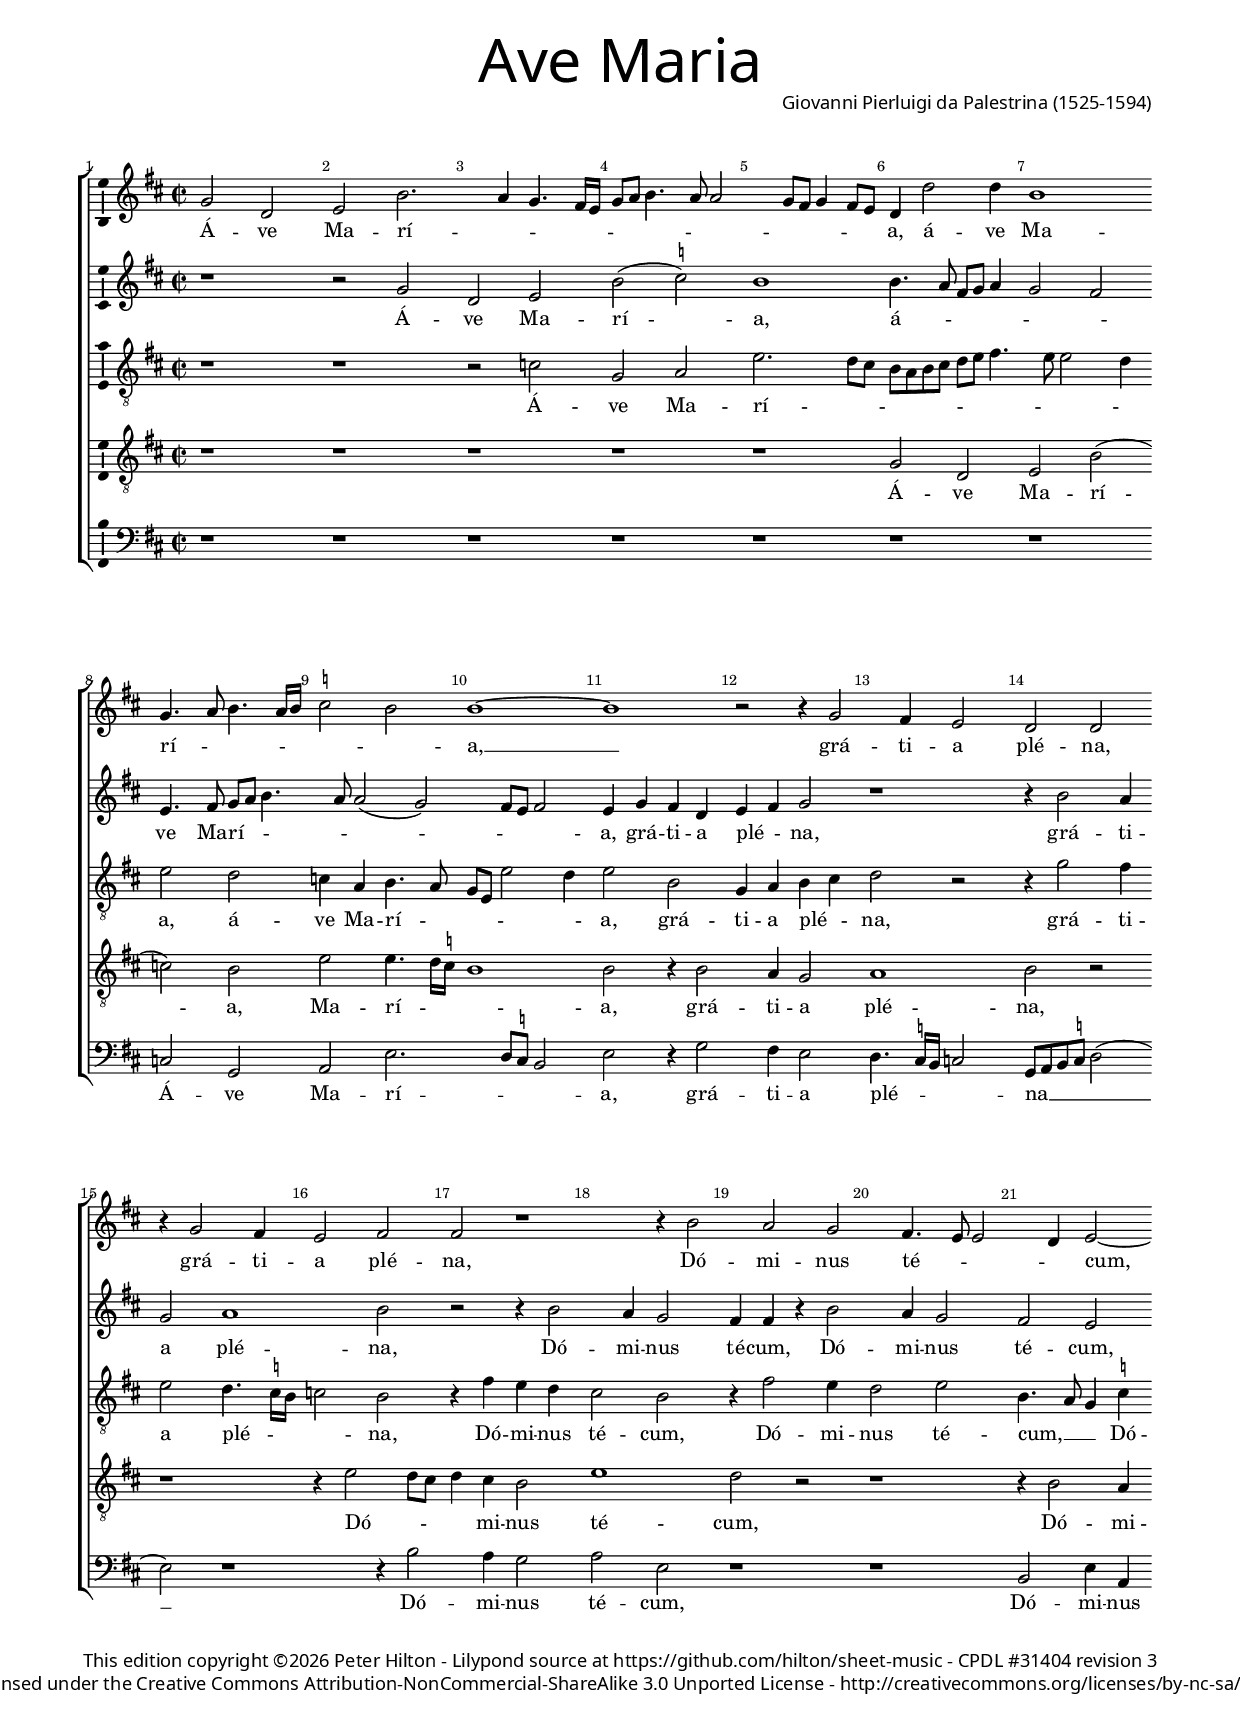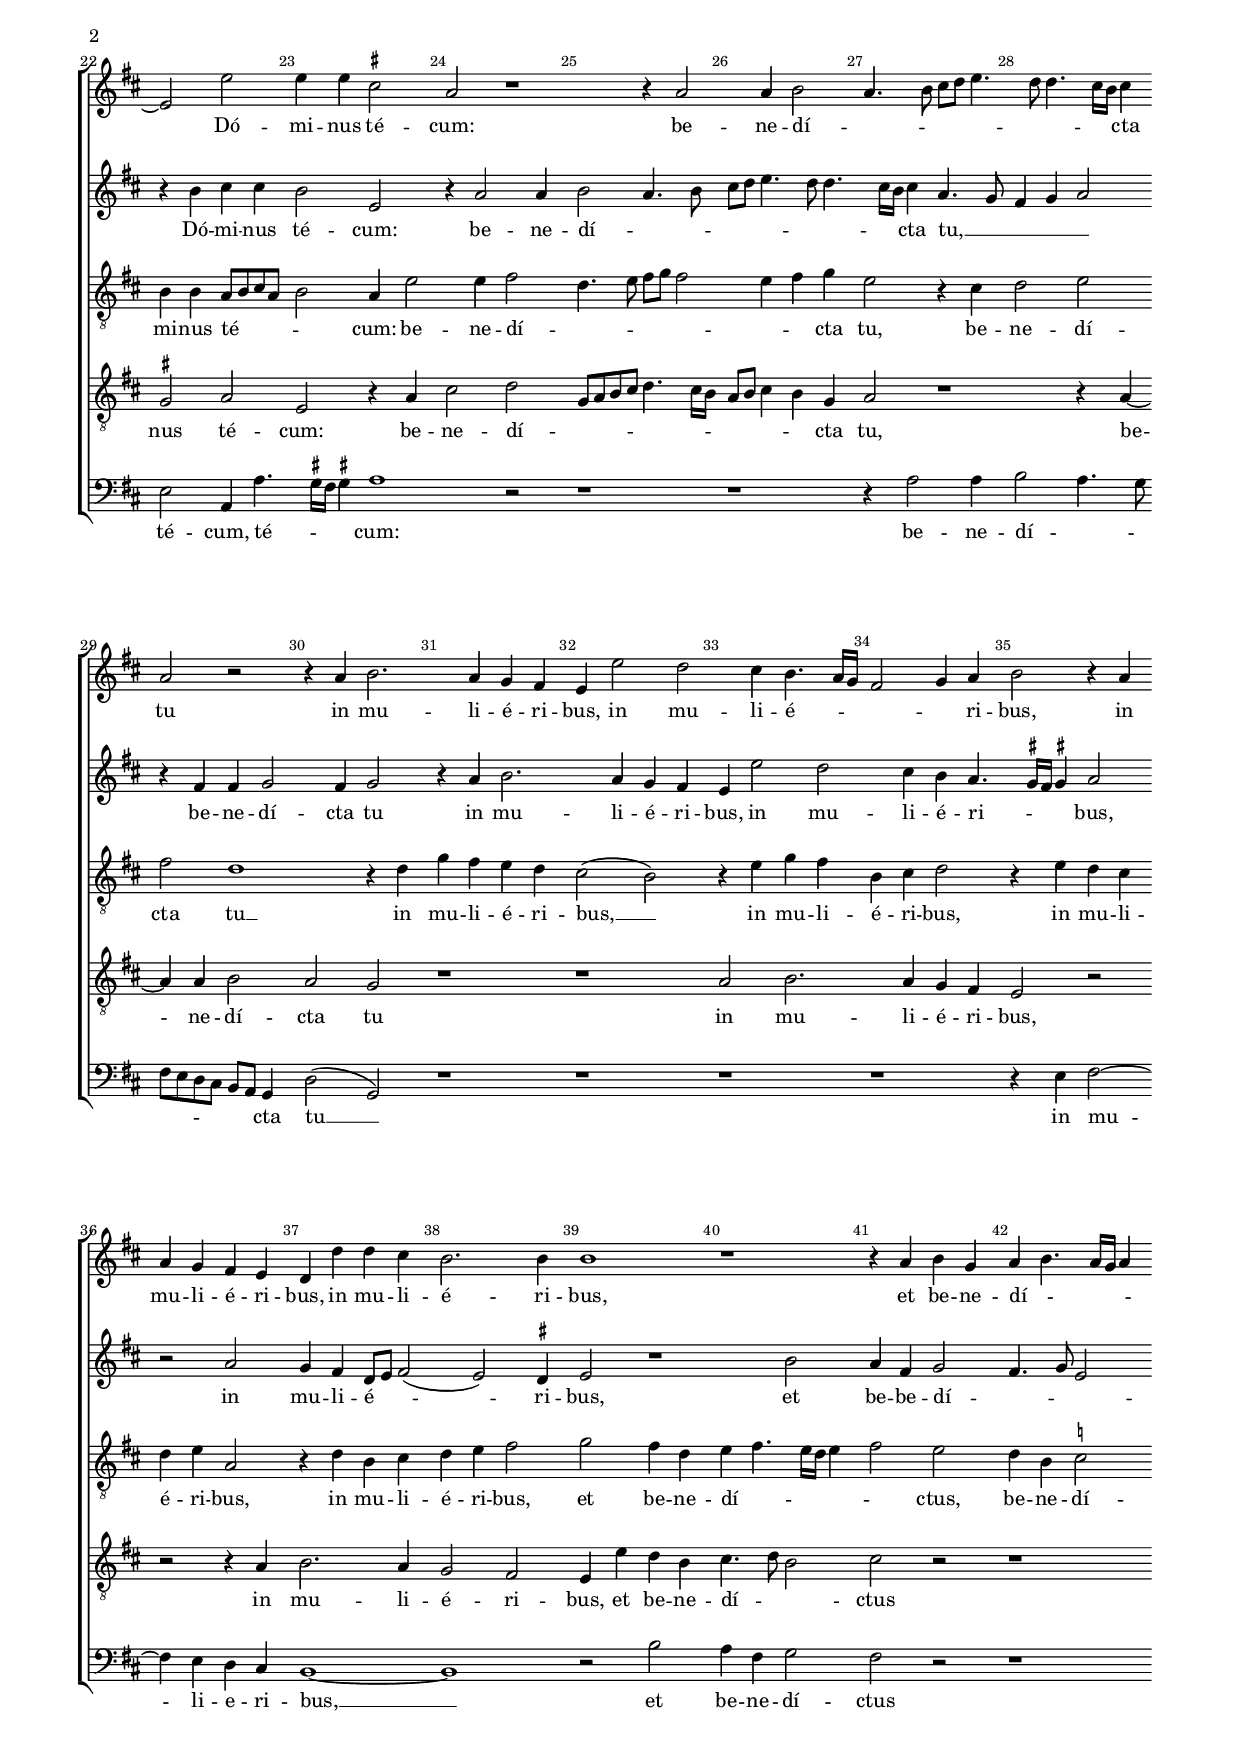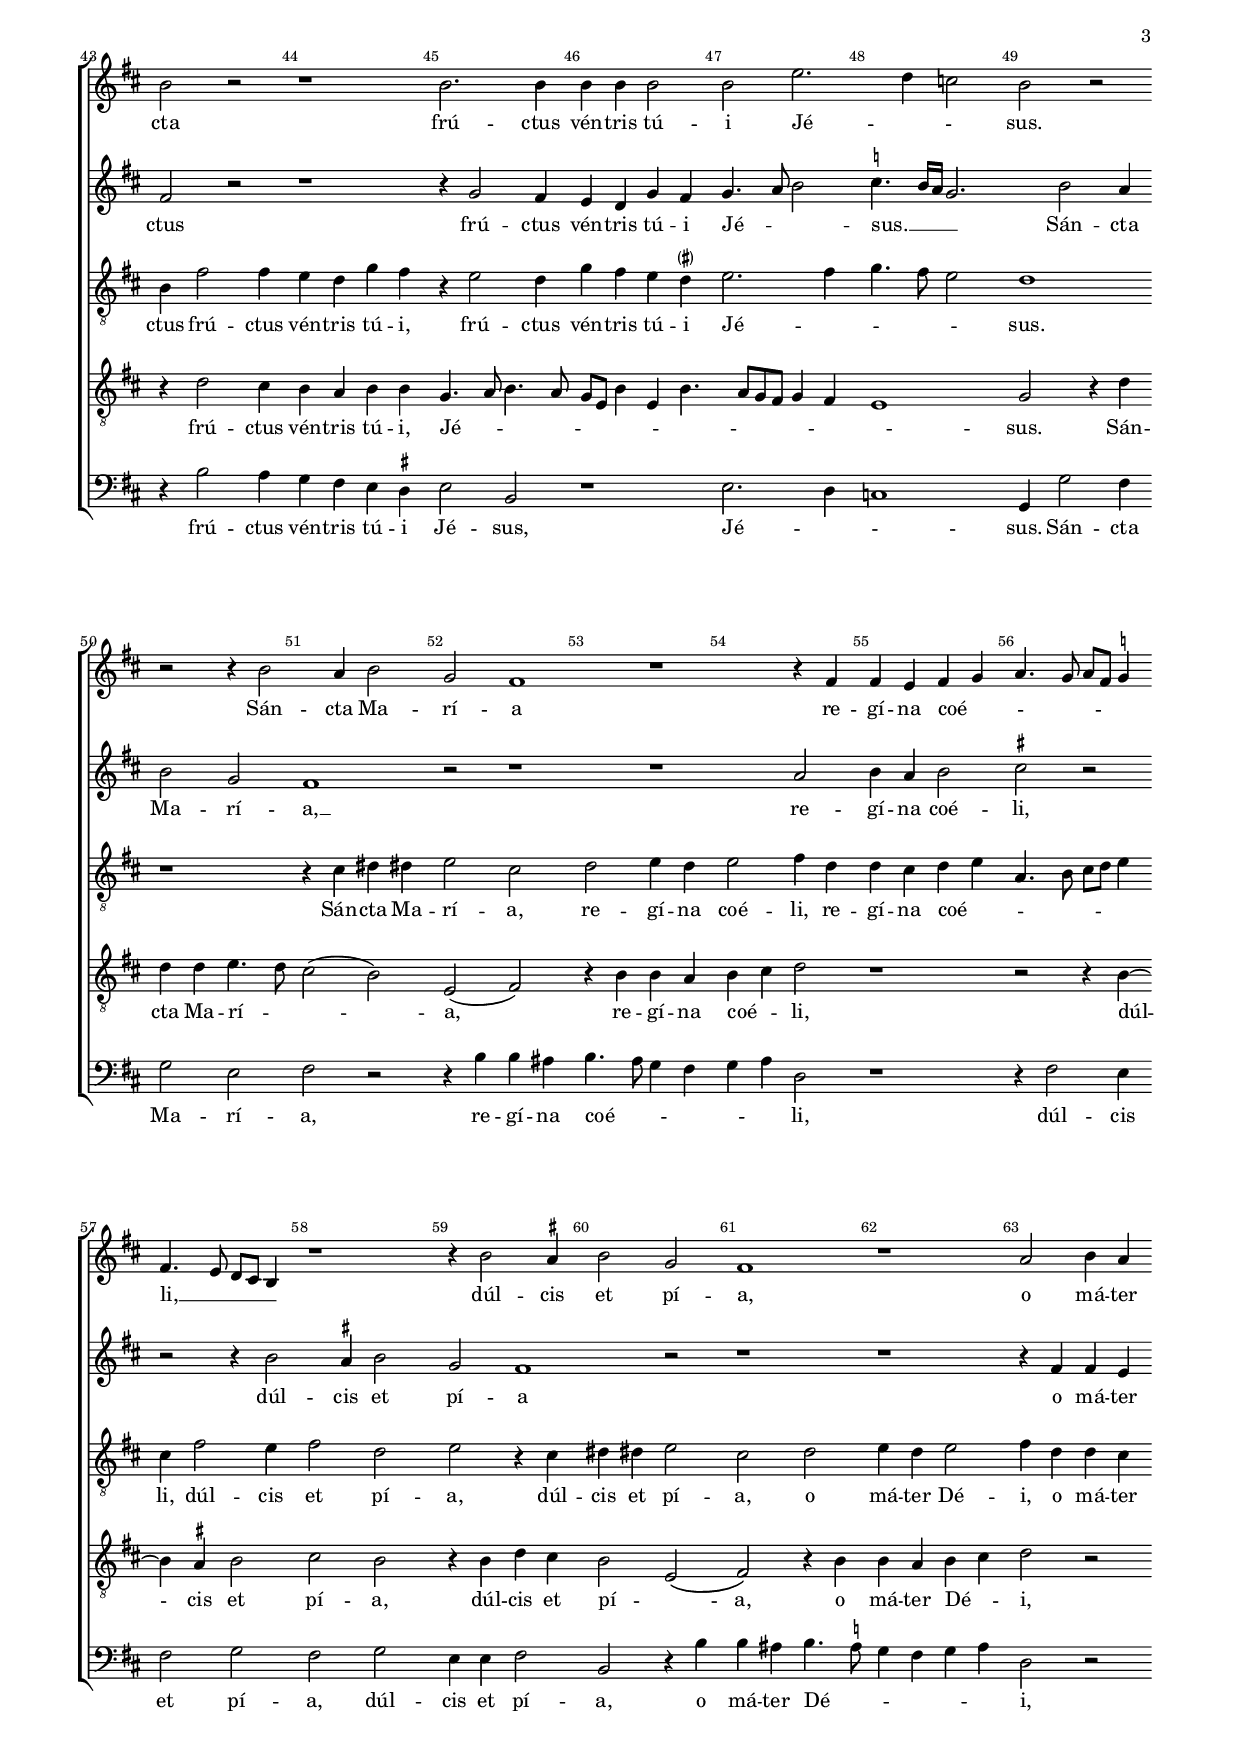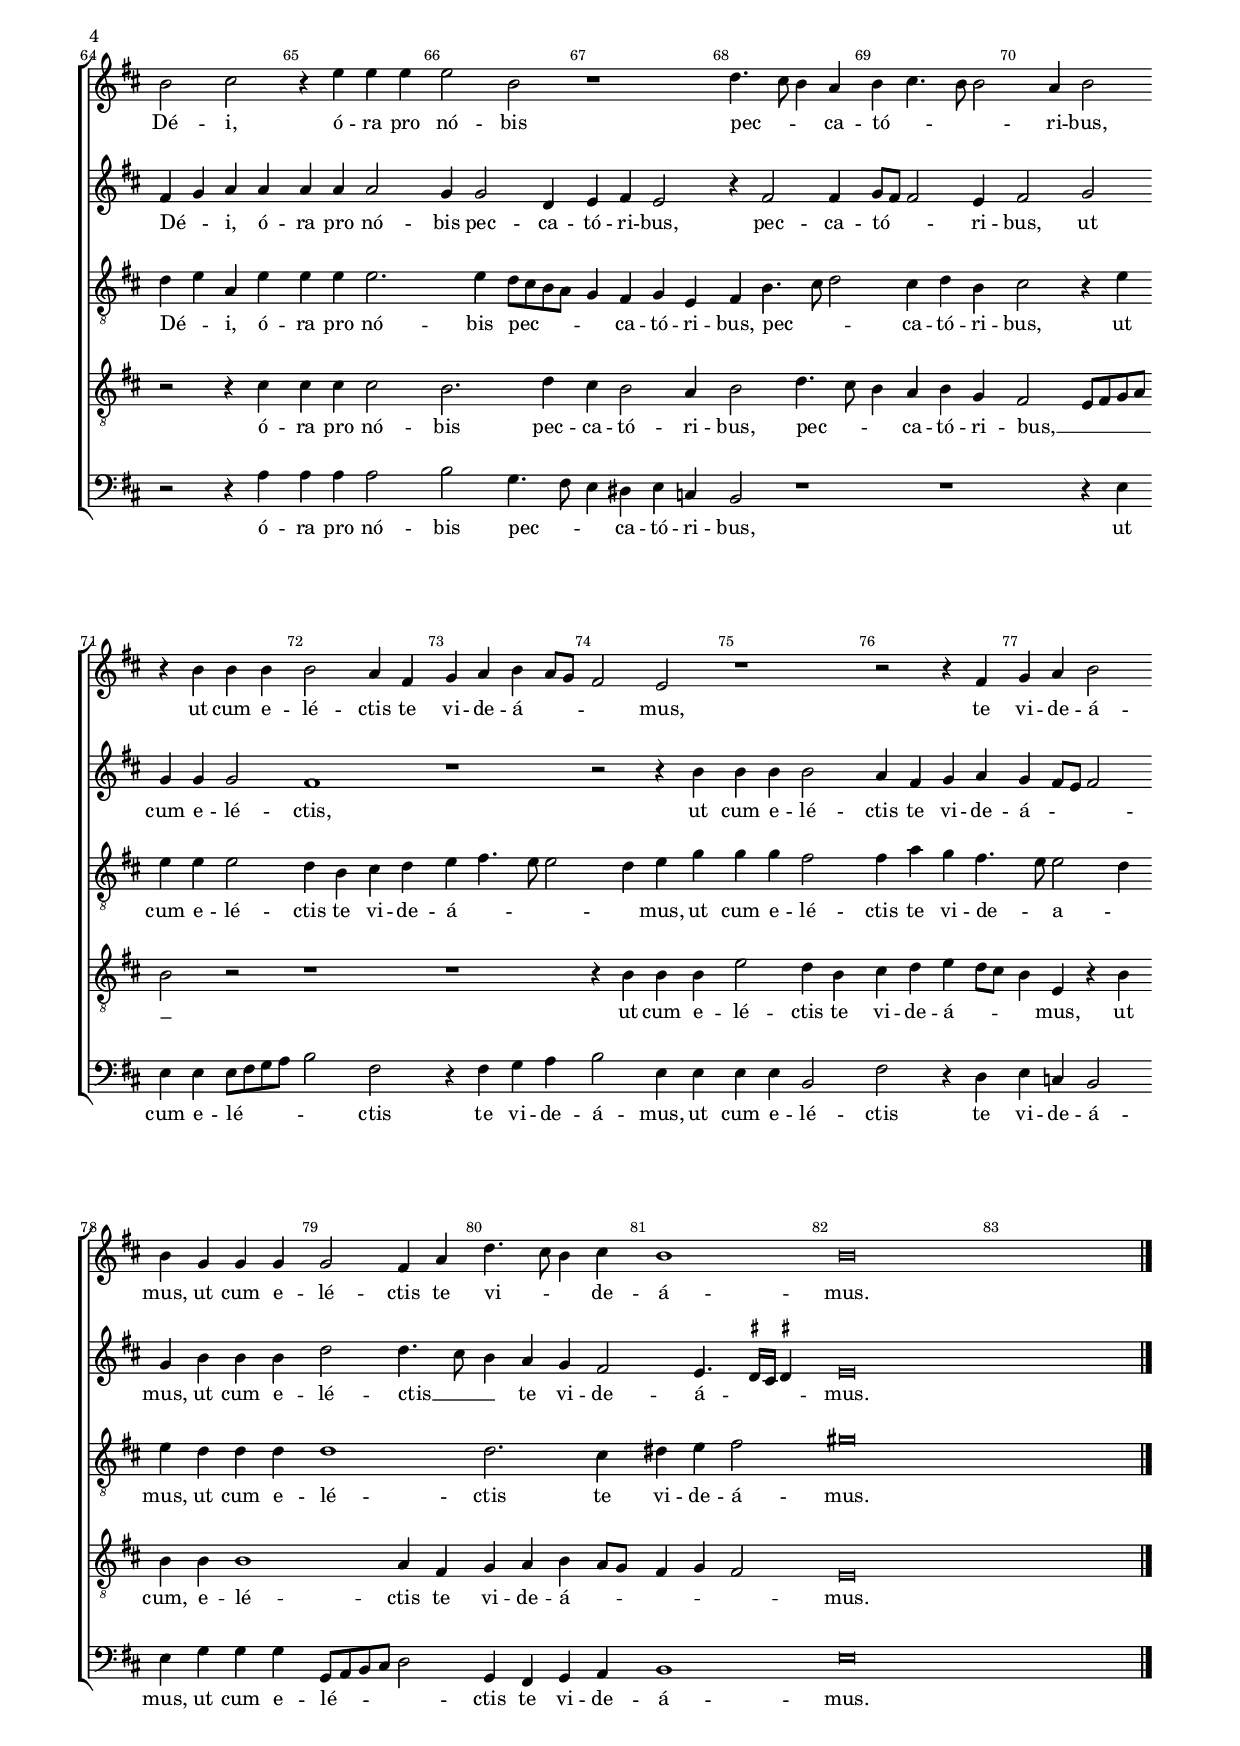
% CPDL #31404
% Copyright ©2014 Peter Hilton - https://github.com/hilton

\version "2.18.0"
revision = "3"
\pointAndClickOff

#(set-global-staff-size 15) 

\paper {
	#(define fonts (make-pango-font-tree "Century Schoolbook L" "Source Sans Pro" "Luxi Mono" (/ 16 20)))
	annotate-spacing = ##f
	two-sided = ##t
	inner-margin = 15\mm
	outer-margin = 15\mm
	top-markup-spacing = #'( (basic-distance . 4) )
	markup-system-spacing = #'( (padding . 6) )
	system-system-spacing = #'( (padding . 1) (basic-distance . 20) (stretchability . 100) )
	indent = 0
	ragged-last-bottom = ##t
} 

year = #(strftime "©%Y" (localtime (current-time)))

\header {
	title = \markup \medium \fontsize #7 \override #'(font-name . "Source Sans Pro Light") {
		"Ave Maria"
	}
	composer = \markup \sans \column \right-align { "Giovanni Pierluigi da Palestrina (1525-1594)" }
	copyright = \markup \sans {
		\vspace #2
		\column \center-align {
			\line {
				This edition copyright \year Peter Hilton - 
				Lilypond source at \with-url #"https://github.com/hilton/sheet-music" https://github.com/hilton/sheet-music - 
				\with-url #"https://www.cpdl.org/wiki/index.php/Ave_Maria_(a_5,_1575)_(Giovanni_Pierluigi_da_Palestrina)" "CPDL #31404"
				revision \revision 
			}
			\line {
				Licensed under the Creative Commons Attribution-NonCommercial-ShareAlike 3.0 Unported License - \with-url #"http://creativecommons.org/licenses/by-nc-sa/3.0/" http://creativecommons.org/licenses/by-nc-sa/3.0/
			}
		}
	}
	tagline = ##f
}

\layout {
	indent = #0
  	ragged-right = ##f
  	ragged-last = ##f
  	ragged-last = ##f
	\context {
		\Score
		\override BarNumber #'self-alignment-X = #CENTER
		\override BarNumber #'break-visibility = #'#(#f #t #t)
		\override BarLine #'transparent = ##t
		\remove "Metronome_mark_engraver"
		\override VerticalAxisGroup #'staff-staff-spacing = #'((basic-distance . 10) (stretchability . 100))
	}
	\context { 
		\StaffGroup
		\remove "Span_bar_engraver"	
	}
	\context { 
		\Voice 
		\override NoteHead #'style = #'baroque
		\consists "Horizontal_bracket_engraver"
		\consists "Ambitus_engraver"
	}
}

global= { 
	\key f \major
	\time 2/2
	\tempo 4 = 100
%	\override Score.LyricText #'font-size = #-1
	\set Staff.midiInstrument = "Harpsichord"
	#(set-accidental-style 'forget)
}

showBarLine = { \once \override Score.BarLine #'transparent = ##f }
ficta = { \once \set suggestAccidentals = ##t }
fictaParenthesized = { \ficta \override AccidentalSuggestion #'parenthesized = ##t }

cantus = \new Voice {
	\relative c'' {
		bes2 f g d'2. c4 bes4. a16 g bes8 c d4. c8 c2 bes8 a bes4 a8 g 
		f4 f'2 f4 d1 \bar "" \break bes4. c8 d4. c16 d \ficta es2 d d1 ~ d
		r2 r4 bes2 a4 g2 f f \bar "" \break r4 bes2 a4 g2 a a r1 
		r4 d2 c bes a4. g8 g2 f4 g2 ~ \bar "" \break g g' g4 g \ficta e!2 
		c r1 r4 c2 c4 d2 c4. d8 e f g4. f8 f4. e16 d e4 \bar "" \break c2 r
		r4 c d2. c4 bes a g g'2 f e4 d4. c16 bes a2 bes4 c d2 r4 c4
		\bar "" \break c bes a g f f' f e d2. d4 d1 r r4 c d bes
		c d4. c16 bes c4 \bar "" \break d2 r2 r1 d2. d4 d d d2 d g2. 
		f4 es2 d r2 \bar "" \break r r4 d2 c4 d2 bes a1 r1
		r4 a a g a bes c4. bes8 c a \ficta bes!4 \bar "" \break a4. g8 f e d4 r1 r4 d'2 
			\ficta cis4
		d2 bes a1 r c2 d4 c \bar "" \break d2 e r4 g g g g2 d r1 f4. e8 d4 c d e4. d8 d2 c4 d2 \bar "" \break r4 d d d
		d2 c4 a bes c d c8 bes a2 g r1 r2 r4 a bes c d2
		\bar "" \break d4 bes bes bes bes2 a4 c f4. e8 d4 e d1 d\breve \showBarLine \bar "|."
	}
	\addlyrics {
		Á -- ve Ma -- rí -- _ _ _ _ _ _ _ _ _ _ _ _ _ _ 
		a, á -- ve Ma -- rí -- _ _ _ _ _ _ a, __
		grá -- ti -- a plé -- na, grá -- ti -- a plé -- na,
		Dó -- mi -- nus té -- _ _ _ cum, Dó -- mi -- nus té -- 
		cum: be -- ne -- dí -- _ _ _ _ _ _ _ _ _ cta tu
		in mu -- li -- é -- ri -- bus, in mu -- li -- é -- _ _ _ _ ri -- bus, in
		mu -- li -- é -- ri -- bus, in mu -- li -- é -- ri -- bus, et be -- ne -- 
		dí -- _ _ _ _ cta frú -- ctus vén -- tris tú -- i Jé -- _ _ sus. Sán -- cta Ma -- rí -- a
		re -- gí -- na coé -- _ _ _ _ _ _ li, __ _ _ _ _ dúl -- cis
		et pí -- a, o má -- ter Dé -- i, ó -- ra pro
		nó -- bis pec -- _ _ ca -- tó -- _ _ _ ri -- bus, ut cum e -- 
		lé -- ctis te vi -- de -- á -- _ _ _ mus, te vi -- de -- á -- 
		mus, ut cum e -- lé -- ctis te vi -- _ _ de -- á -- mus.
	}
}

quintus = \new Voice {
	\relative c'' {
		r1 r2 bes f g d'( \ficta es) d1
		d4. c8 a bes c4 bes2 a g4. a8 bes c d4. c8 c2( bes) a8 g a2 g4 bes a f
		g a bes2 r1 r4 d2 c4 bes2 c1 d2 r2 r4 d2 
		c4 bes2 a4 a r d2 c4 bes2 a g r4 d' e e d2 g, 
		r4 c2 c4 d2 c4. d8 e f g4. f8 f4. e16 d e4 c4. bes8 a4 bes c2 r4 a a bes2
		a4 bes2 r4 c d2. c4 bes a g g'2 f e4 d c4. \ficta b16 a 
			\ficta b4 c2
		r2 c bes4 a f8 g a2( g) \ficta fis4 g2 r1 d'2 c4 a bes2
		a4. bes8 g2 a r2 r1 r4 bes2 a4 g f bes a bes4. c8 d2
		\ficta es4. d16 c bes2. d2 c4 d2 bes a1 r2 r1 
		r c2 d4 c d2 \ficta e! r2 r r4 d2 \ficta cis4 d2 bes a1
		r2 r1 r r4 a a g a bes c c c c c2
		bes4 bes2 f4 g a g2 r4 a2 a4 bes8 a a2 g4 a2 bes bes4 bes bes2
		a1 r1 r2 r4 d d d d2 c4 a bes c bes a8 g a2
		bes4 d d d f2 f4. e8 d4 c bes a2 g4. \set suggestAccidentals = ##t fis16 e fis4 g\breve
		
	}
	\addlyrics {
		Á -- ve Ma -- rí -- a,
		á -- _ _ _ _ _ _ ve Ma -- rí -- _ _ _ _ _ _ _ a, grá -- ti -- a
	        plé -- _ na, grá -- ti -- a plé -- na, Dó -- 
		mi -- nus té -- cum, Dó -- mi -- nus té -- cum, Dó -- mi -- nus té -- cum:
		be -- ne -- dí -- _ _ _ _ _ _ _ _ _ cta tu, __ _ _ _ _ be -- ne -- dí -- 
		cta tu in mu -- li -- é -- ri -- bus, in mu -- li -- é -- ri -- _ _ _ bus,
		in mu -- li -- é -- _ _ ri -- bus, et be -- be -- dí -- _ _ _
		ctus frú -- ctus vén -- tris tú -- i Jé -- _ _
		sus. __ _ _ _ Sán -- cta Ma -- rí -- a, __
		re -- gí -- na coé -- li, dúl -- cis et pí -- a
		o má -- ter Dé -- _ i, ó -- ra pro nó -- 
		bis pec -- ca -- tó -- ri -- bus, pec -- ca -- tó -- _ _ ri -- bus, ut cum e -- lé -- 
		ctis, ut cum e -- lé -- ctis te vi -- de -- á -- _ _ _
		mus, ut cum e -- lé -- ctis __ _ _ te vi -- de -- á -- _ _ _ mus.
	}
}

altus = \new Voice {
	\relative c' {
		\clef "treble_8"
		r1 r r2 es bes c g'2. f8 e
		d c d e f g a4. g8 g2 f4 g2 f es4 c d4. c8 bes g g'2 f4 g2 d
		bes4 c d e f2 r r4 bes2 a4 g2 f4. \ficta es16 d es2 d r4 a'4 g f 
		e2 d r4 a'2 g4 f2 g d4. c8 bes4 \ficta es d d c8 d e c d2 c4 g'2
		g4 a2 f4. g8 a bes a2 g4 a bes g2 r4 e f2 g a f1 
		r4 f bes a g f e2( d) r4 g bes a d, e f2 r4 g f e
		f g c,2 r4 f d e f g a2 bes a4 f g a4. g16 f g4 a2 g
		f4 d \ficta es2 d4 a'2 a4 g f bes a r g2 f4 bes a g \fictaParenthesized fis? g2. a4
		bes4. a8 g2 f1 r r4 e fis fis g2 e f g4 f
		g2 a4 f f e f g c,4. d8 e f g4 e a2 g4 a2 f g r4 e
		fis fis g2 e f g4 f g2 a4 f f e f g c, g' g g g2.
		g4 f8 e d c bes4 a bes g a d4. e8 f2 e4 f d e2 r4 g4 g g g2
		f4 d e f g a4. g8 g2 f4 g bes bes bes a2 a4 c bes a4. g8 g2 f4
		g f f f f1 f2. e4 fis g a2 b\breve
		
	}
	\addlyrics {
		Á -- ve Ma -- rí -- _ _
		_ _ _ _ _ _ _ _ _ _ a, á -- ve Ma -- rí -- _ _ _ _ _ a, grá -- 
		ti -- a plé -- _ na, grá -- ti -- a plé -- _ _ _ na, Dó -- mi -- nus
		té -- cum, Dó -- mi -- nus té -- cum, __ _ _ Dó -- mi -- nus té -- _ _ _ _ cum: be -- 
		ne -- dí -- _ _ _ _ _ _ _ cta tu, be -- ne -- dí -- cta tu __
		in mu -- li -- é -- ri -- bus, __ in mu -- li -- é -- ri -- bus, in mu -- li -- 
		é -- ri -- bus, in mu -- li -- é -- ri -- bus, et be -- ne -- dí -- _ _ _ _ _ ctus,
		be -- ne -- dí -- ctus frú -- ctus vén -- tris tú -- i, frú -- ctus vén -- tris tú -- i Jé -- _
		_ _ _ sus. Sán -- cta Ma -- rí -- a, re -- gí -- na
		coé -- li, re -- gí -- na coé -- _ _ _ _ _ _ li, dúl -- cis et pí -- a, dúl -- 
		cis et pí -- a, o má -- ter Dé -- i, o má -- ter Dé -- _ i, ó -- ra pro nó -- 
		bis pec -- _ _ _ _ ca -- tó -- ri -- bus, pec -- _ _ ca -- tó -- ri -- bus, ut cum e -- lé -- 
		ctis te vi -- de -- á -- _ _ _ _ mus, ut cum e -- lé -- ctis te vi -- de -- _ a -- _
		mus, ut cum e -- lé -- ctis te vi -- de -- á -- mus.		
	}
}

tenor = \new Voice {
	\relative c' {
		\clef "treble_8"
		r1 r r r r
		bes2 f g d'( es) d g g4. f16 \ficta es d1 d2 r4 d2
		c4 bes2 c1 d2 r2 r1 r4 g2 f8 e f4 e d2 
		g1 f2 r2 r1 r4 d2 c4 \ficta b!2 c g r4 c
		e2 f bes,8 c d e f4. e16 d c8 d e4 d bes c2 r1 r4 c4 ~ c c d2
		c bes r1 r c2 d2. c4 bes a g2 r2
		r r4 c4 d2. c4 bes2 a g4 g' f d e4. f8 d2 e
		r2 r1 r4 f2 e4 d c d d bes4. c8 d4. c8 bes g d'4 g, d'4. c8 bes a bes4 a
		g1 bes2 r4 f' f f g4. f8 e2( d) g,( a) r4 d d c
		d e f2 r1 r2 r4 d4 ~ d \ficta cis4 d2 e d r4 d f e
		d2 g,2\( a\) r4 d d c d e f2 r2 r r4 e e e e2
		d2. f4 e d2 c4 d2 f4. e8 d4 c d bes a2 g8 a bes c d2 r
		r1 r r4 d d d g2 f4 d e f g f8 e d4 g, r d'
		d d d1 c4 a bes c d c8 bes a4 bes a2 g\breve
	}
	\addlyrics {
		Á -- ve Ma -- rí -- a, Ma -- rí -- _ _ _ a, grá -- 
		ti -- a plé -- na, Dó -- _ _ _ mi -- nus
		té -- cum, Dó -- mi -- nus té -- cum: be -- 
		ne -- dí -- _ _ _ _ _ _ _ _ _ _ _ cta tu, be -- ne -- dí -- 
		cta tu in mu -- li -- é -- ri -- bus,
		in mu -- li -- é -- ri -- bus, et be -- ne -- dí -- _ _ ctus
		frú -- ctus vén -- tris tú -- i, Jé -- _ _ _ _ _ _ _ _ _ _ _ _ _
		_ sus. Sán -- cta Ma -- rí -- _ _ a,_ re -- gí -- na
		coé -- _ li, dúl -- cis et pí -- a, dúl -- cis et
		pí -- _ a, o má -- ter Dé -- _ i, ó -- ra pro nó -- 
		bis pec -- ca -- tó -- ri -- bus, pec -- _ _ ca -- tó -- ri -- bus, __ _ _ _ _ _
		ut cum e -- lé -- ctis te vi -- de -- á -- _ _ _ mus, ut
		cum, e -- lé -- ctis te vi -- de -- á -- _ _ _ _ _ mus.
	}
}

bassus = \new Voice {
	\relative c {
		\clef bass
		r1 r r r r
		r r es2 bes c g'2. f8 \ficta es d2 g r4 bes2
		a4 g2 f4. \ficta  es16 d es2 bes8 c d \ficta es f2( g) r1 r4 d'2 c4 bes2
		c g r1 r d2 g4 c, g'2 c,4 c'4. \ficta b16 a \ficta b4 c1 
		r2 r1 r r4 c2 c4 d2 c4. bes8 a g f e d c bes4
		f'2( bes,) r1 r r r r4 g'4 a2 ~
		a4 g f e d1 ~ d r2 d' c4 a bes2 a r2
		r1 r4 d2 c4 bes a g \ficta fis g2 d r1 g2. f4
		es1 bes4 bes'2 a4 bes2 g a r r4 d4 d cis d4. c8 bes4 a
		bes c f,2 r1 r4 a2 g4 a2 bes a bes g4 g a2
		d, r4 d' d cis d4. \ficta c!8 bes4 a bes c f,2 r2 r r4 c' c c c2
		d2 bes4. a8 g4 fis g es d2 r1 r r4 g g g g8 a bes c
		d2 a r4 a bes c d2 g,4 g g g d2 a' r4 f4 g es d2
		g4 bes bes bes bes,8 c d e f2 bes,4 a bes c d1 g\breve
	}
	\addlyrics {
		Á -- ve Ma -- rí -- _ _ _ a, grá -- 
		ti -- a plé -- _ _ _ na __ _ _ _ _ Dó -- mi -- nus
		té -- cum, Dó -- mi -- nus té -- cum, té -- _ _ _ cum:
		be -- ne -- dí -- _ _ _ _ _ _ _ _ cta
		tu __ in mu -- 
		li -- e -- ri -- bus, __ et be -- ne -- dí -- ctus
		frú -- ctus vén -- tris tú -- i Jé -- sus, Jé -- _
		_ sus. Sán -- cta Ma -- rí -- a, re -- gí -- na coé -- _ _ _
		_ _ li, dúl -- cis et pí -- a, dúl -- cis et pí -- 
		a, o má -- ter Dé -- _ _ _ _ _ i, ó -- ra pro nó -- 
		bis pec -- _ _ ca -- tó -- ri -- bus, ut cum e -- lé -- _ _ _ 
		_ ctis te vi -- de -- á -- mus, ut cum e -- lé -- ctis te vi -- de -- á -- 
		mus, ut cum e -- lé -- _ _ _ _ ctis te vi -- de -- á -- mus.
	}
}

\score {
	\transpose c a, {
		\new StaffGroup << 
			\set Score.proportionalNotationDuration = #(ly:make-moment 1 7)
			\set Score.barNumberVisibility = #all-bar-numbers-visible
			\new Staff << \global \cantus >> 
			\new Staff << \global \quintus >> 
			\new Staff << \global \altus >> 
			\new Staff << \global \tenor >> 
			\new Staff << \global \bassus >> 
		>> 
	}
	\layout { }
%	\midi {	}
}
